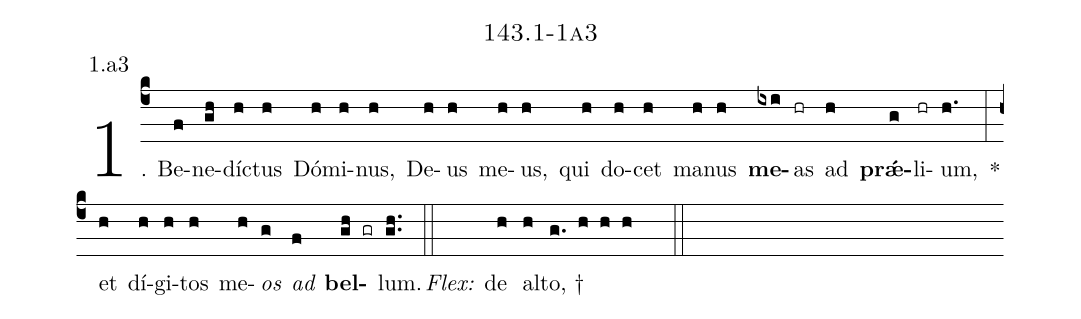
name: 143.1-1a3;
annotation: 1.a3;
%%
(c4)1. Be(f)ne(gh)díc(h)tus(h) Dó(h)mi(h)nus,(h) De(h)us(h) me(h)us,(h) qui(h) do(h)cet(h) ma(h)nus(h) <b>me</b>(ixi)as(hr) ad(h) <b>prǽ</b>(g)li(hr)um,(h.) *(:) et(h) dí(h)gi(h)tos(h) me(h)<i>os</i>(g) <i>ad</i>(f) <b>bel</b>(gh gr)lum.(gh..) (::)
<i>Flex:</i>()  de(h) al(h)to, †(g. h h h  ::)
